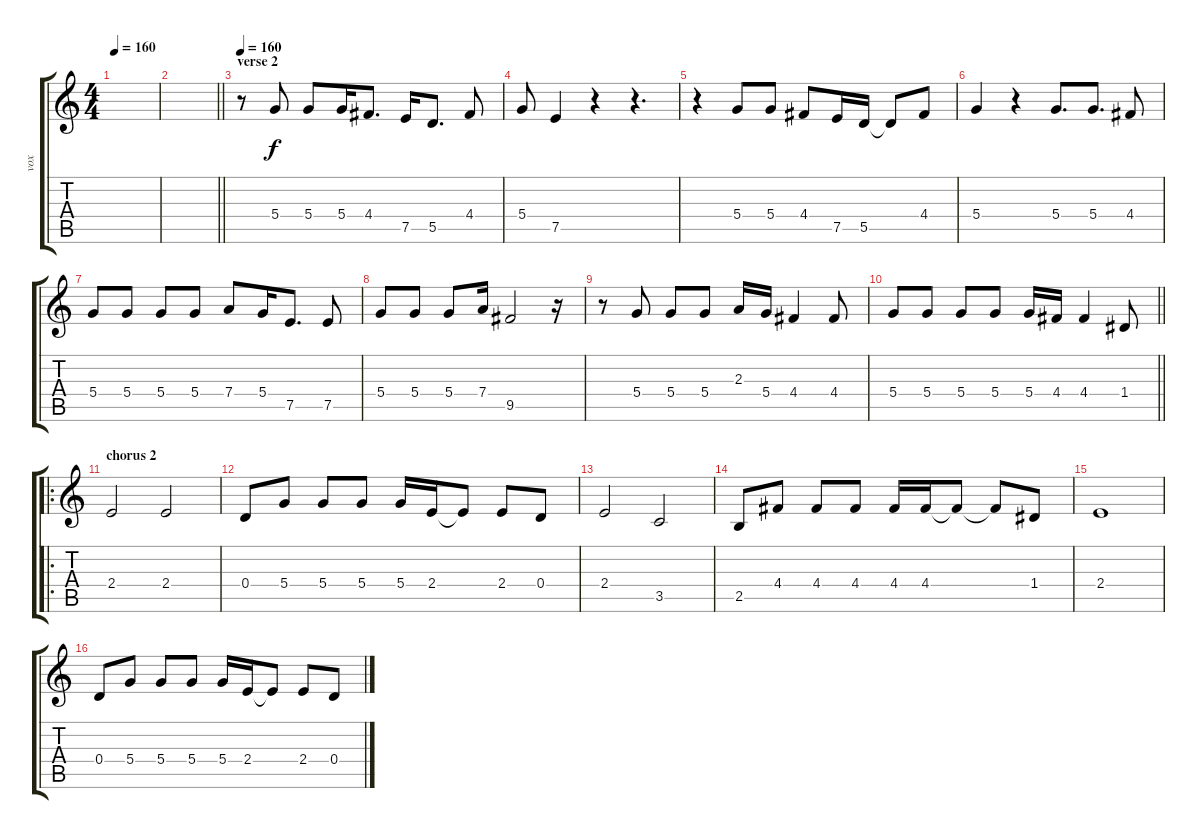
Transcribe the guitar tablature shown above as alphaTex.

\track ("vox" "vox") {instrument electricguitarjazz}
\staff {score tabs}
\tuning (E4 B3 G3 D3 A2 E2) {hide}
\ts (4 4)
\tempo 160
\clef g2
\ks c
|
\barLineRight lightlight
|
\section ("" "verse 2")
\tempo 160
r.8 5.4.8 5.4.8 5.4.16 4.4.8{d} 7.5.16 5.5.8{d} 4.4.8 |
5.4.8 7.5.4 r.4 r.4{d} |
r.4 5.4.8 5.4.8 4.4.8 7.5.16 5.5.16 5.5{t}.8 4.4.8 |
5.4.4 r.4 5.4.8{d} 5.4.8{d} 4.4.8 |
5.4.8 5.4.8 5.4.8 5.4.8 7.4.8 5.4.16 7.5.8{d} 7.5.8 |
5.4.8 5.4.8 5.4.8 7.4.16 9.5.2 r.16 |
r.8 5.4.8 5.4.8 5.4.8 2.3.16 5.4.16 4.4.4 4.4.8 |
\barLineRight lightlight
5.4.8 5.4.8 5.4.8 5.4.8 5.4.16 4.4.16 4.4.4 1.4.8 |
\ro
\section ("" "chorus 2")
2.4.2 2.4.2 |
0.4.8 5.4.8 5.4.8 5.4.8 5.4.16 2.4.16 2.4{t}.8 2.4.8 0.4.8 |
2.4.2 3.5.2 |
2.5.8 4.4.8 4.4.8 4.4.8 4.4.16 4.4.16 4.4{t}.8 4.4{t}.8 1.4.8 |
2.4.1 |
0.4.8 5.4.8 5.4.8 5.4.8 5.4.16 2.4.16 2.4{t}.8 2.4.8 0.4.8
